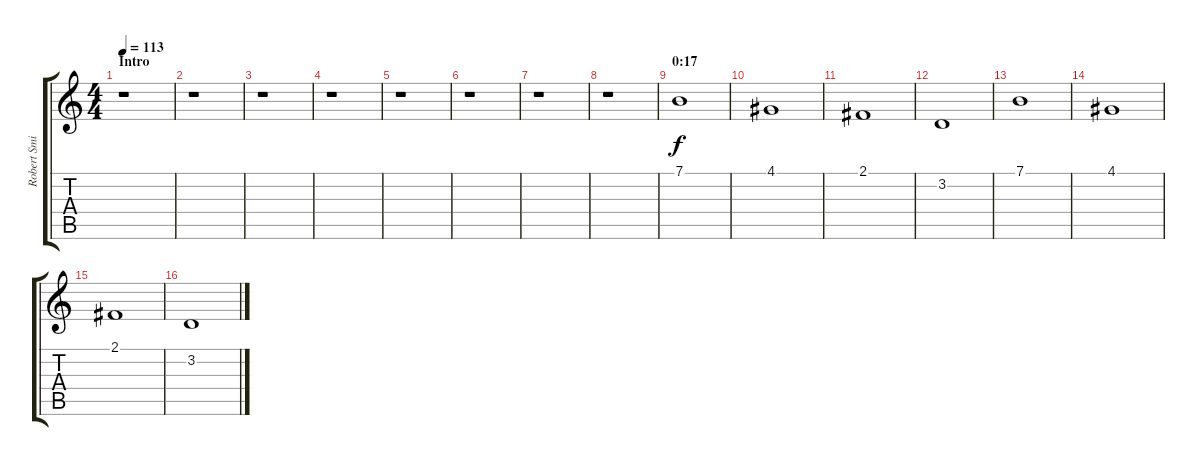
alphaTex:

\track ("Robert Smith (keyboard 3)" "Robert Smi") {instrument percussiveorgan}
\staff {score tabs}
\tuning (E4 B3 G3 D3 A2 E2) {hide}
\ts (4 4)
\section ("" "Intro")
\tempo 113
\clef g2
\ks c
r.1{dy f instrument percussiveorgan} |
r.1 |
r.1 |
r.1 |
r.1 |
r.1 |
r.1 |
r.1 |
\section ("" "0:17")
7.1.1 |
4.1.1 |
2.1.1 |
3.2.1 |
7.1.1 |
4.1.1 |
2.1.1 |
3.2.1
